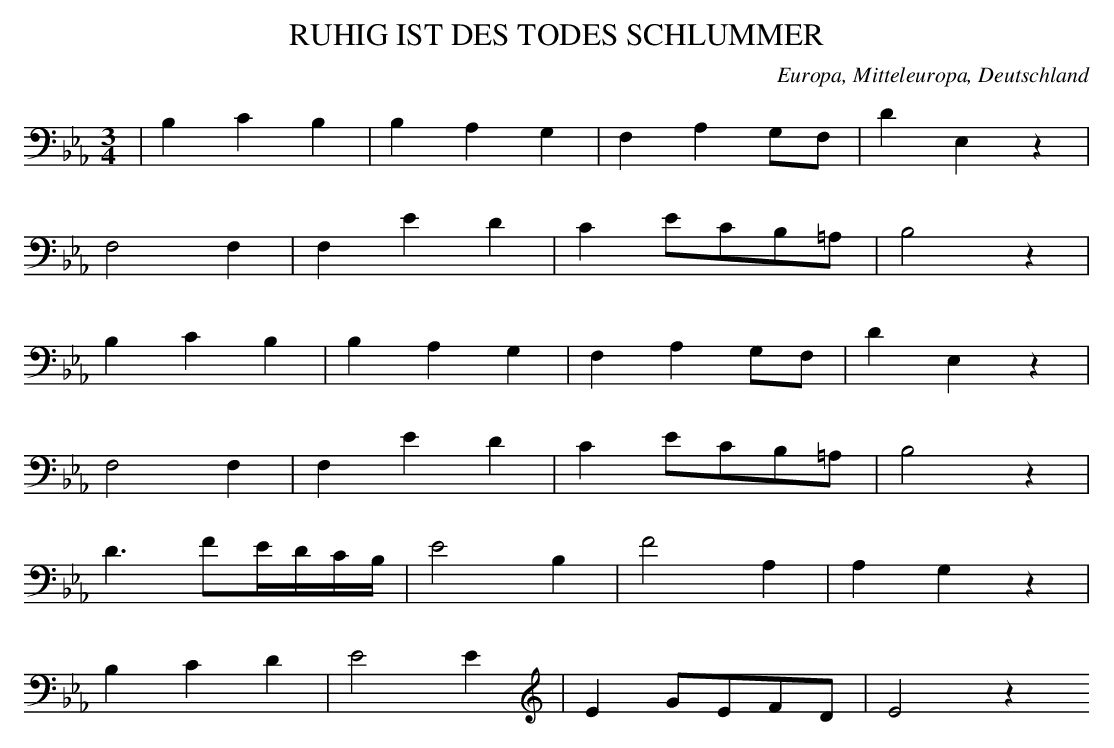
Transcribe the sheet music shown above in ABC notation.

X:1
T: RUHIG IST DES TODES SCHLUMMER
O: Europa, Mitteleuropa, Deutschland
M: 3/4
L: 1/16
K: Eb
 | B,4C4B,4 | B,4A,4G,4 | F,4A,4G,2F,2 | D4E,4z4 |
F,8F,4 | F,4E4D4 | C4E2C2B,2=A,2 | B,8z4 |
B,4C4B,4 | B,4A,4G,4 | F,4A,4G,2F,2 | D4E,4z4 |
F,8F,4 | F,4E4D4 | C4E2C2B,2=A,2 | B,8z4 |
D6F2EDCB, | E8B,4 | F8A,4 | A,4G,4z4 |
B,4C4D4 | E8E4 | E4G2E2F2D2 | E8z4
